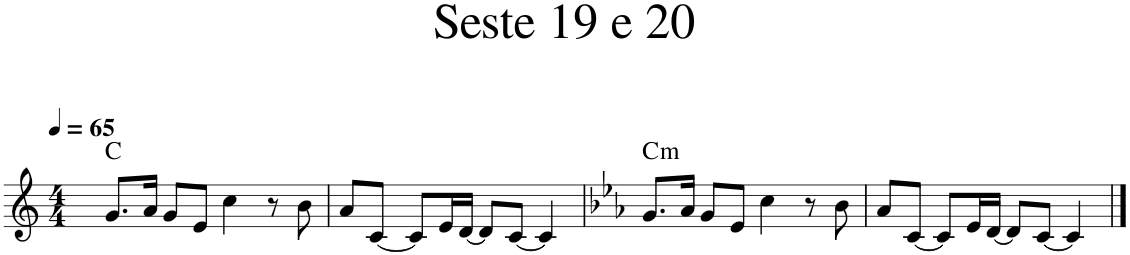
**kern	**harte
*part1	*part1
*staff1	*
*I"Piano	*
*I'Pno.	*
*clefG2	*
*k[]	*
*M4/4	*
*MM65	*
=1	=1
8.g/L	C:maj
16a/Jk	.
8g/L	.
8e/J	.
4cc\	.
8r	.
8b\	.
=2	=2
8a/L	.
[8c/J	.
8c/L]	.
16e/L	.
[16d/JJ	.
8d/L]	.
[8c/J	.
4c/]	.
=3	=3
*k[b-e-a-]	*
!	!LO:H:kt=m
8.g/L	C:min
16a-/Jk	.
8g/L	.
8e-/J	.
4cc\	.
8r	.
8b-\	.
=4	=4
8a-/L	.
[8c/J	.
8c/L]	.
16e-/L	.
[16d/JJ	.
8d/L]	.
[8c/J	.
4c/]	.
==	==
*-	*-
